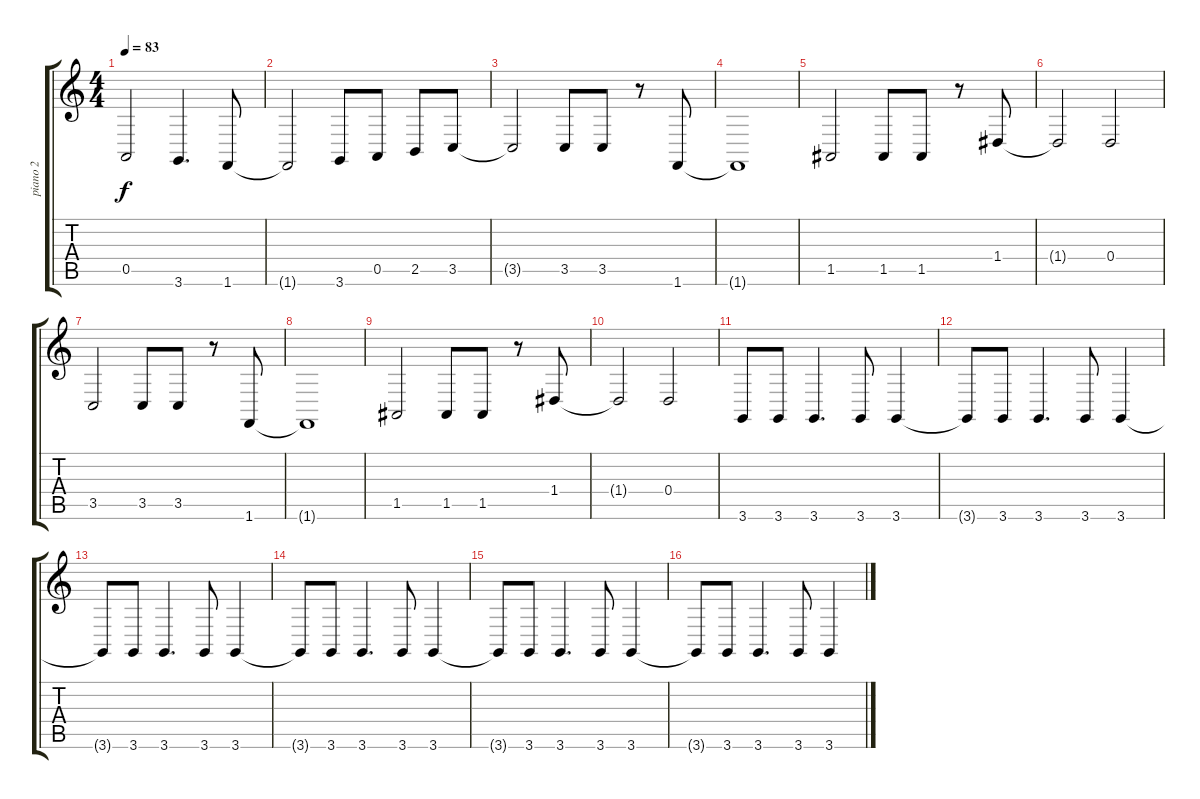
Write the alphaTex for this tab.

\track ("piano 2" "piano 2") {instrument acousticgrandpiano}
\staff {score tabs}
\tuning (E4 B3 G3 D3 A2 E2) {hide}
\ts (4 4)
\tempo 83
\clef g2
\ks c
0.5.2{dy f} 3.6.4{d} 1.6.8 |
1.6{t}.2 3.6.8 0.5.8 2.5.8 3.5.8 |
3.5{t}.2 3.5.8 3.5.8 r.8 1.6.8 |
1.6{t}.1 |
1.5.2 1.5.8 1.5.8 r.8 1.4.8 |
1.4{t}.2 0.4.2 |
3.5.2 3.5.8 3.5.8 r.8 1.6.8 |
1.6{t}.1 |
1.5.2 1.5.8 1.5.8 r.8 1.4.8 |
1.4{t}.2 0.4.2 |
3.6.8 3.6.8 3.6.4{d} 3.6.8 3.6.4 |
3.6{t}.8 3.6.8 3.6.4{d} 3.6.8 3.6.4 |
3.6{t}.8 3.6.8 3.6.4{d} 3.6.8 3.6.4 |
3.6{t}.8 3.6.8 3.6.4{d} 3.6.8 3.6.4 |
3.6{t}.8 3.6.8 3.6.4{d} 3.6.8 3.6.4 |
3.6{t}.8 3.6.8 3.6.4{d} 3.6.8 3.6.4
